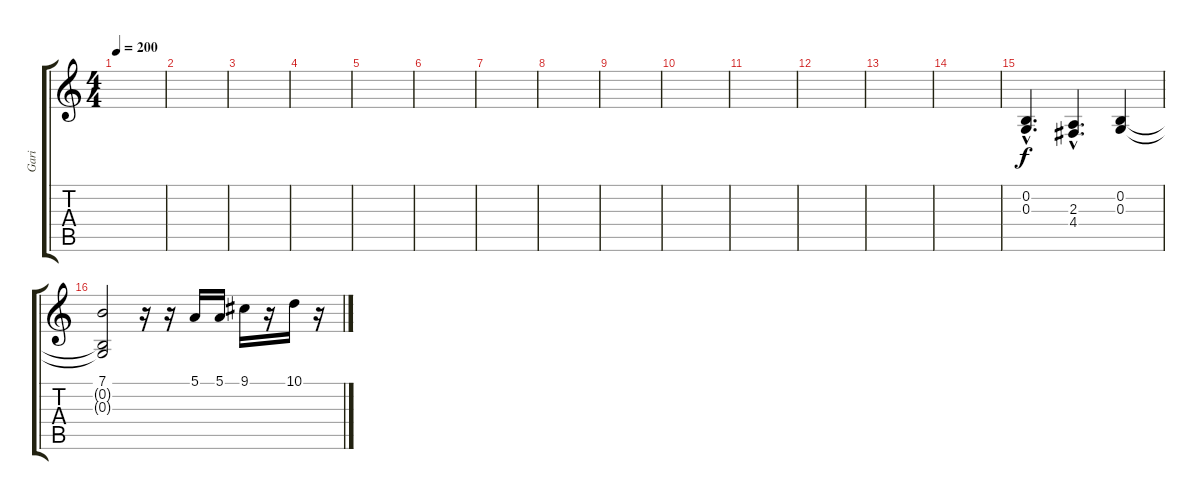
\track ("Gari" "Gari") {instrument trombone}
\staff {score tabs}
\tuning (E4 B3 G3 D3 A2 E2) {hide}
\ts (4 4)
\tempo 200
\clef g2
\ks c
|
|
|
|
|
|
|
|
|
|
|
|
|
|
(0.2{hac} 0.3{hac}).4{d} (2.3{hac} 4.4{hac}).4{d} (0.2 0.3).4 |
(7.1 0.2{t} 0.3{t}).2 r.16 r.16 5.1.16 5.1.16 9.1.16 r.16 10.1.16 r.16
